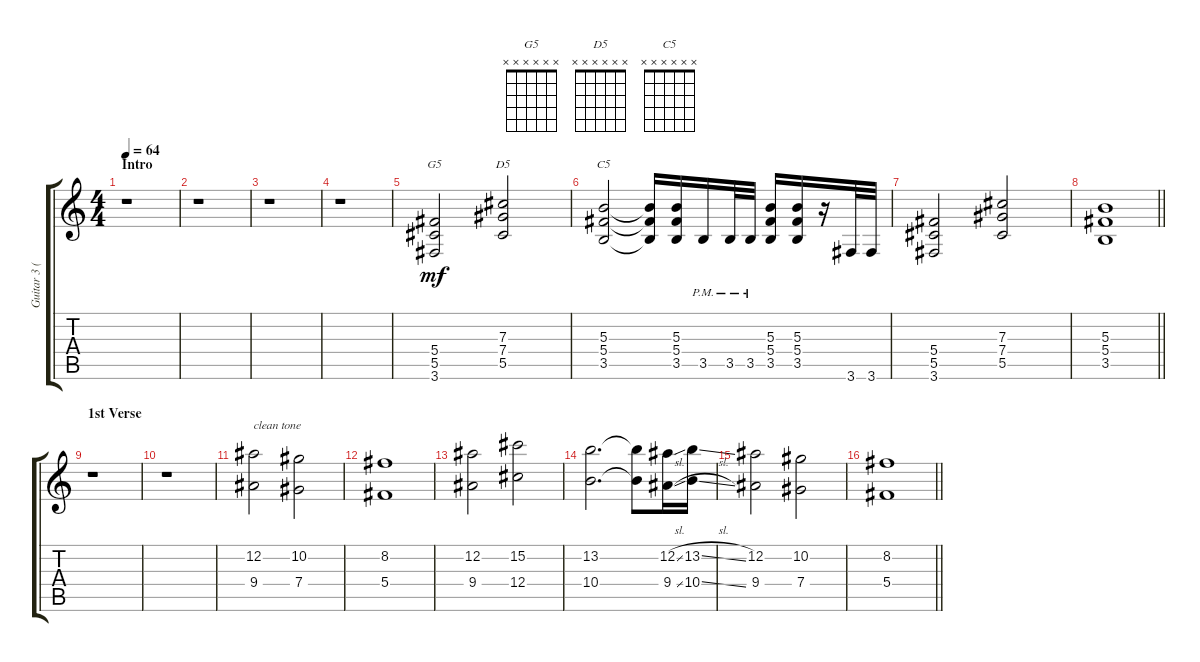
\track ("Guitar 3 (Izzy)" "Guitar 3 (") {instrument overdrivenguitar}
\staff {score tabs}
\tuning (Eb4 Bb3 Gb3 Db3 Ab2 Eb2) {hide}
\chord ("G5" x x x x x x)
\chord ("D5" x x x x x x)
\chord ("C5" x x x x x x)
\ts (4 4)
\section ("" "Intro")
\tempo 64
\clef g2
\ks c
r.1{dy mf instrument overdrivenguitar} |
r.1 |
r.1 |
r.1 |
(5.4 5.5 3.6).2{ch "G5"} (7.3 7.4 5.5).2{ch "D5"} |
(5.3 5.4 3.5).2{ch "C5"} (5.3{t} 5.4{t} 3.5{t}).16 (5.3 5.4 3.5).16 3.5{pm}.16 3.5{pm}.32 3.5{pm}.32 (5.3 5.4 3.5).16 (5.3 5.4 3.5).16 r.16 3.6.32 3.6.32 |
(5.4 5.5 3.6).2 (7.3 7.4 5.5).2 |
\barLineRight lightlight
(5.3 5.4 3.5).1{volume 1} |
\section ("" "1st Verse")
r.1 |
r.1 |
(12.2 9.4).2{txt "clean tone" volume 13 instrument electricguitarjazz} (10.2 7.4).2 |
(8.2 5.4).1 |
(12.2 9.4).2 (15.2 12.4).2 |
(13.2 10.4).2{d} (13.2{t} 10.4{t}).8 (12.2{sl} 9.4{sl}).16 (13.2{sl} 10.4{sl}).16 |
(12.2 9.4).2 (10.2 7.4).2 |
\barLineRight lightlight
(8.2 5.4).1
